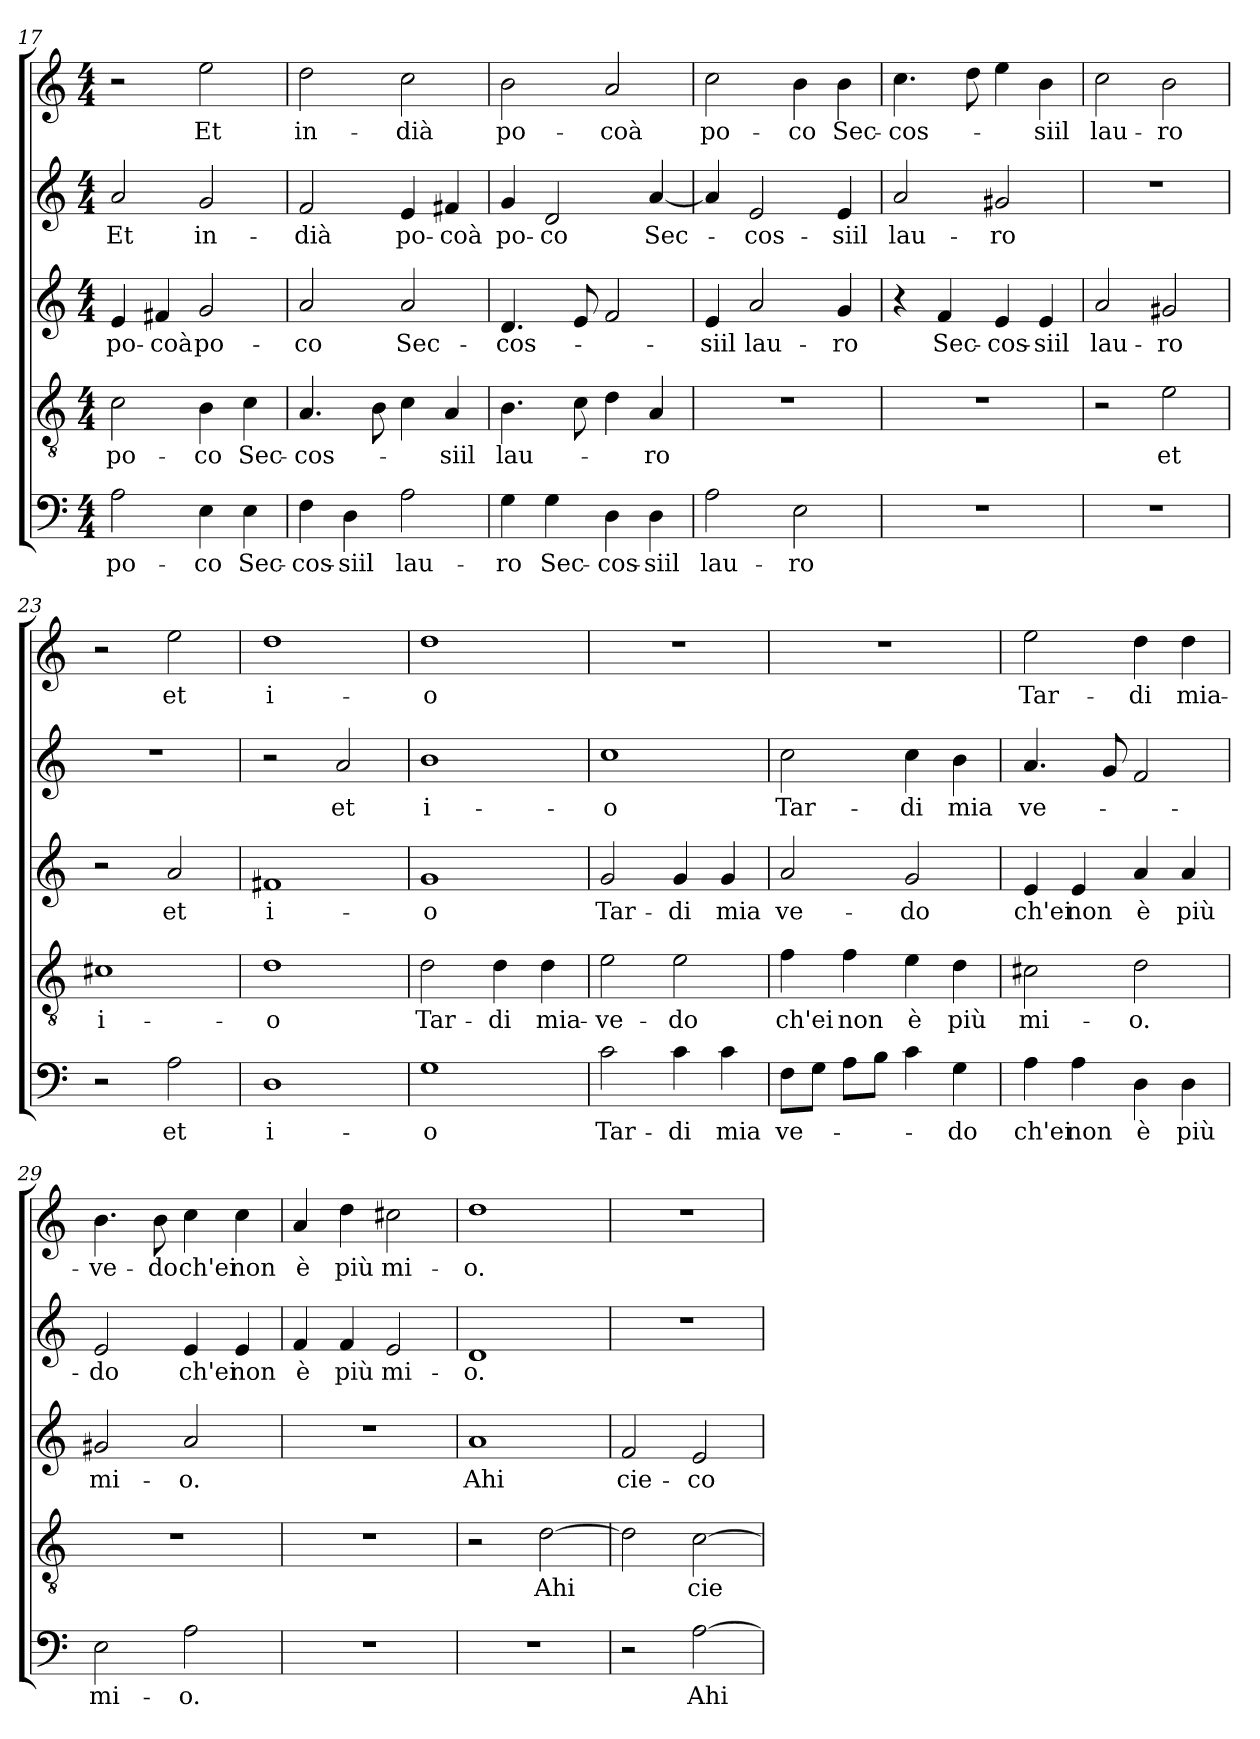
**kern	**text	**kern	**text	**kern	**text	**kern	**text	**kern	**text
*part5	*part5	*part4	*part4	*part3	*part3	*part2	*part2	*part1	*part1
*staff5	*staff5	*staff4	*staff4	*staff3	*staff3	*staff2	*staff2	*staff1	*staff1
*clefF4	*	*clefGv2	*	*clefG2	*	*clefG2	*	*clefG2	*
*k[]	*	*k[]	*	*k[]	*	*k[]	*	*k[]	*
*M4/4	*	*M4/4	*	*M4/4	*	*M4/4	*	*M4/4	*
=17	=17	=17	=17	=17	=17	=17	=17	=17	=17
2A\	po-	2c\	po-	4e/	po-	2a/	Et	2r	.
.	.	.	.	4f#X/	coà	.	.	.	.
4E\	co	4B\	co	2g/	po-	2g/	in-	2ee\	Et
4E\	Sec-	4c\	Sec-	.	.	.	.	.	.
=18	=18	=18	=18	=18	=18	=18	=18	=18	=18
4F\	cos-	4.A/	cos-	2a/	co	2f/	dià	2dd\	in-
4D\	siil	.	.	.	.	.	.	.	.
.	.	8B\	.	.	.	.	.	.	.
2A\	lau-	4c\	.	2a/	Sec-	4e/	po-	2cc\	dià
.	.	4A/	siil	.	.	4f#X/	coà	.	.
=19	=19	=19	=19	=19	=19	=19	=19	=19	=19
4G\	ro	4.B\	lau-	4.d/	cos-	4g/	po-	2b\	po-
4G\	Sec-	.	.	.	.	2d/	co	.	.
.	.	8c\	.	8e/	.	.	.	.	.
4D\	cos-	4d\	.	2f/	.	.	.	2a/	coà
4D\	siil	4A/	ro	.	.	[4a/	Sec-	.	.
=20	=20	=20	=20	=20	=20	=20	=20	=20	=20
2A\	lau-	1r	.	4e/	siil	4a/]	.	2cc\	po-
.	.	.	.	2a/	lau-	2e/	cos-	.	.
2E\	ro	.	.	.	.	.	.	4b\	co
.	.	.	.	4g/	ro	4e/	siil	4b\	Sec-
=21	=21	=21	=21	=21	=21	=21	=21	=21	=21
1r	.	1r	.	4r	.	2a/	lau-	4.cc\	cos-
.	.	.	.	4f/	Sec-	.	.	.	.
.	.	.	.	.	.	.	.	8dd\	.
.	.	.	.	4e/	cos-	2g#X/	ro	4ee\	.
.	.	.	.	4e/	siil	.	.	4b\	siil
=22	=22	=22	=22	=22	=22	=22	=22	=22	=22
1r	.	2r	.	2a/	lau-	1r	.	2cc\	lau-
.	.	2e\	et	2g#X/	ro	.	.	2b\	ro
=23	=23	=23	=23	=23	=23	=23	=23	=23	=23
2r	.	1c#X\	i-	2r	.	1r	.	2r	.
2A\	et	.	.	2a/	et	.	.	2ee\	et
=24	=24	=24	=24	=24	=24	=24	=24	=24	=24
1D\	i-	1d\	o	1f#X/	i-	2r	.	1dd\	i-
.	.	.	.	.	.	2a/	et	.	.
=25	=25	=25	=25	=25	=25	=25	=25	=25	=25
1G\	o	2d\	Tar-	1g/	o	1b\	i-	1dd\	o
.	.	4d\	di	.	.	.	.	.	.
.	.	4d\	mia-	.	.	.	.	.	.
=26	=26	=26	=26	=26	=26	=26	=26	=26	=26
2c\	Tar-	2e\	ve-	2g/	Tar-	1cc\	o	1r	.
4c\	di	2e\	do	4g/	di	.	.	.	.
4c\	mia	.	.	4g/	mia	.	.	.	.
=27	=27	=27	=27	=27	=27	=27	=27	=27	=27
8F\L	ve-	4f\	ch'ei	2a/	ve-	2cc\	Tar-	1r	.
8G\J	.	.	.	.	.	.	.	.	.
8A\L	.	4f\	non	.	.	.	.	.	.
8B\J	.	.	.	.	.	.	.	.	.
4c\	.	4e\	è	2g/	do	4cc\	di	.	.
4G\	do	4d\	più	.	.	4b\	mia	.	.
=28	=28	=28	=28	=28	=28	=28	=28	=28	=28
4A\	ch'ei	2c#X\	mi-	4e/	ch'ei	4.a/	ve-	2ee\	Tar-
4A\	non	.	.	4e/	non	.	.	.	.
.	.	.	.	.	.	8g/	.	.	.
4D\	è	2d\	o.	4a/	è	2f/	.	4dd\	di
4D\	più	.	.	4a/	più	.	.	4dd\	mia-
=29	=29	=29	=29	=29	=29	=29	=29	=29	=29
2E\	mi-	1r	.	2g#X/	mi-	2e/	do	4.b\	ve-
.	.	.	.	.	.	.	.	8b\	do
2A\	o.	.	.	2a/	o.	4e/	ch'ei	4cc\	ch'ei
.	.	.	.	.	.	4e/	non	4cc\	non
=30	=30	=30	=30	=30	=30	=30	=30	=30	=30
1r	.	1r	.	1r	.	4f/	è	4a/	è
.	.	.	.	.	.	4f/	più	4dd\	più
.	.	.	.	.	.	2e/	mi-	2cc#X\	mi-
=31	=31	=31	=31	=31	=31	=31	=31	=31	=31
1r	.	2r	.	1a/	Ahi	1d/	o.	1dd\	o.
.	.	[2d\	Ahi	.	.	.	.	.	.
=32	=32	=32	=32	=32	=32	=32	=32	=32	=32
2r	.	2d\]	.	2f/	cie-	1r	.	1r	.
[2A\	Ahi	[2c\	cie-	2e/	co	.	.	.	.
=	=	=	=	=	=	=	=	=	=
*-	*-	*-	*-	*-	*-	*-	*-	*-	*-
